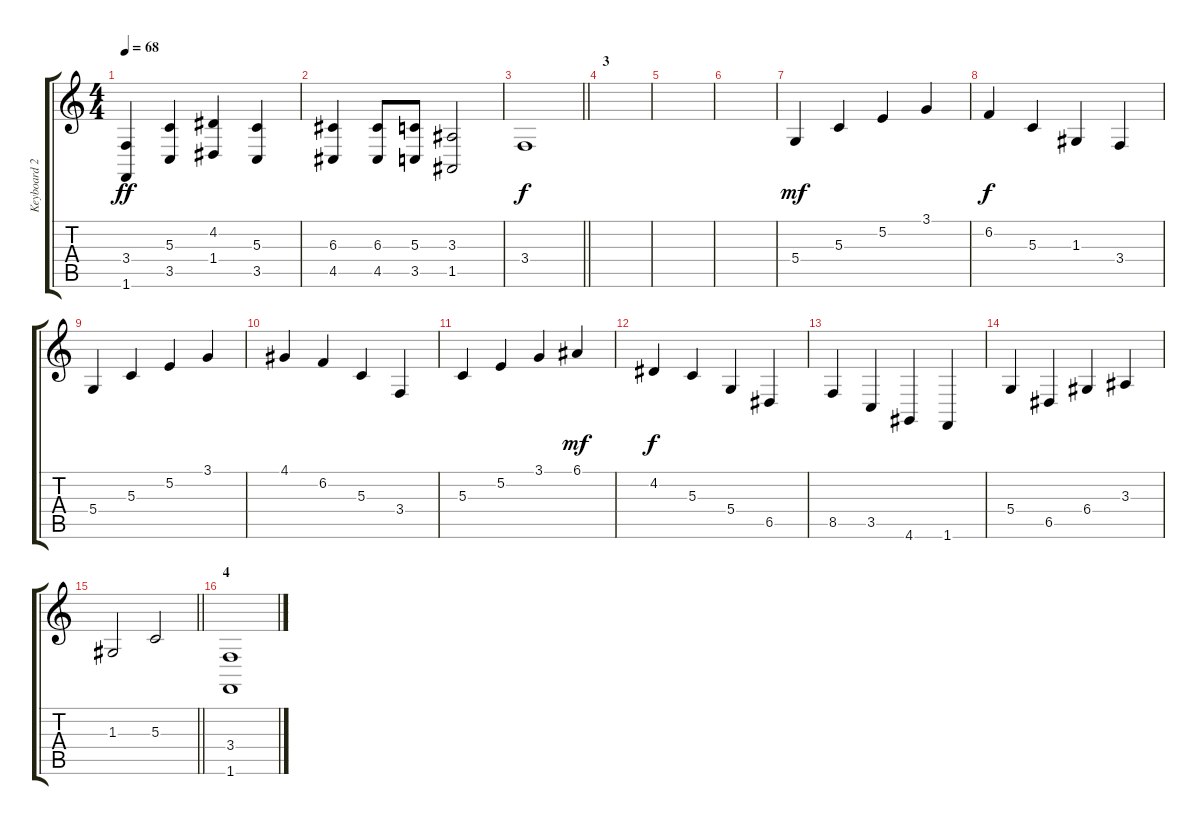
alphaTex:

\track ("Keyboard 2" "Keyboard 2") {instrument stringensemble1}
\staff {score tabs}
\tuning (E4 B3 G3 D3 A2 E2) {hide}
\ts (4 4)
\tempo 68
\clef g2
\ks c
(3.4 1.6).4{dy ff instrument acousticgrandpiano} (5.3 3.5).4 (4.2 1.4).4 (5.3 3.5).4 |
(6.3 4.5).4 (6.3 4.5).8 (5.3 3.5).8 (3.3 1.5).2 |
\barLineRight lightlight
3.4.1{dy f} |
\section ("" "3")
|
|
|
5.4.4{dy mf} 5.3.4 5.2.4 3.1.4 |
6.2.4{dy f instrument stringensemble1} 5.3.4 1.3.4 3.4.4 |
5.4.4 5.3.4 5.2.4 3.1.4 |
4.1.4 6.2.4 5.3.4 3.4.4 |
5.3.4 5.2.4 3.1.4 6.1.4{dy mf} |
4.2.4{dy f} 5.3.4 5.4.4 6.5.4 |
8.5.4 3.5.4 4.6.4 1.6.4 |
5.4.4 6.5.4 6.4.4 3.3.4 |
\barLineRight lightlight
1.3.2 5.3.2 |
\section ("" "4")
(3.4 1.6).1
